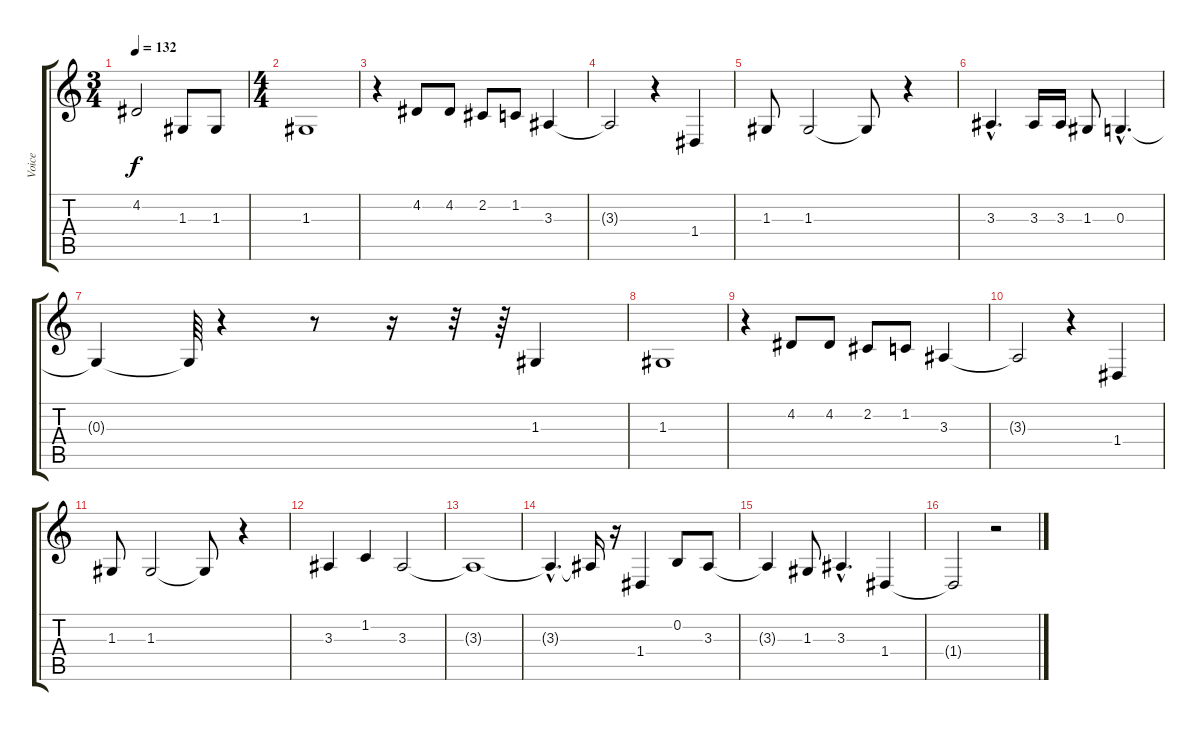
\track ("Voice" "Voice") {instrument englishhorn}
\staff {score tabs}
\tuning (E4 B3 G3 D3 A2 E2) {hide}
\ts (3 4)
\tempo 132
\clef g2
\ks c
4.2.2{dy f} 1.3.8 1.3.8 |
\ts (4 4)
1.3.1 |
r.4 4.2.8 4.2.8 2.2.8 1.2.8 3.3.4 |
3.3{t}.2 r.4 1.4.4 |
1.3.8 1.3.2 1.3{t}.8 r.4 |
3.3{hac}.4{d} 3.3.16 3.3.16 1.3.8 0.3{hac}.4{d} |
0.3{t}.4 0.3{t}.64 r.4 r.8 r.16 r.32 r.64 1.3.4 |
1.3.1 |
r.4 4.2.8 4.2.8 2.2.8 1.2.8 3.3.4 |
3.3{t}.2 r.4 1.4.4 |
1.3.8 1.3.2 1.3{t}.8 r.4 |
3.3.4 1.2.4 3.3.2 |
3.3{t}.1 |
3.3{hac t}.4{d} 3.3{t}.16 r.16 1.4.4 0.2.8 3.3.8 |
3.3{t}.4 1.3.8 3.3{hac}.4{d} 1.4.4 |
1.4{t}.2 r.2
